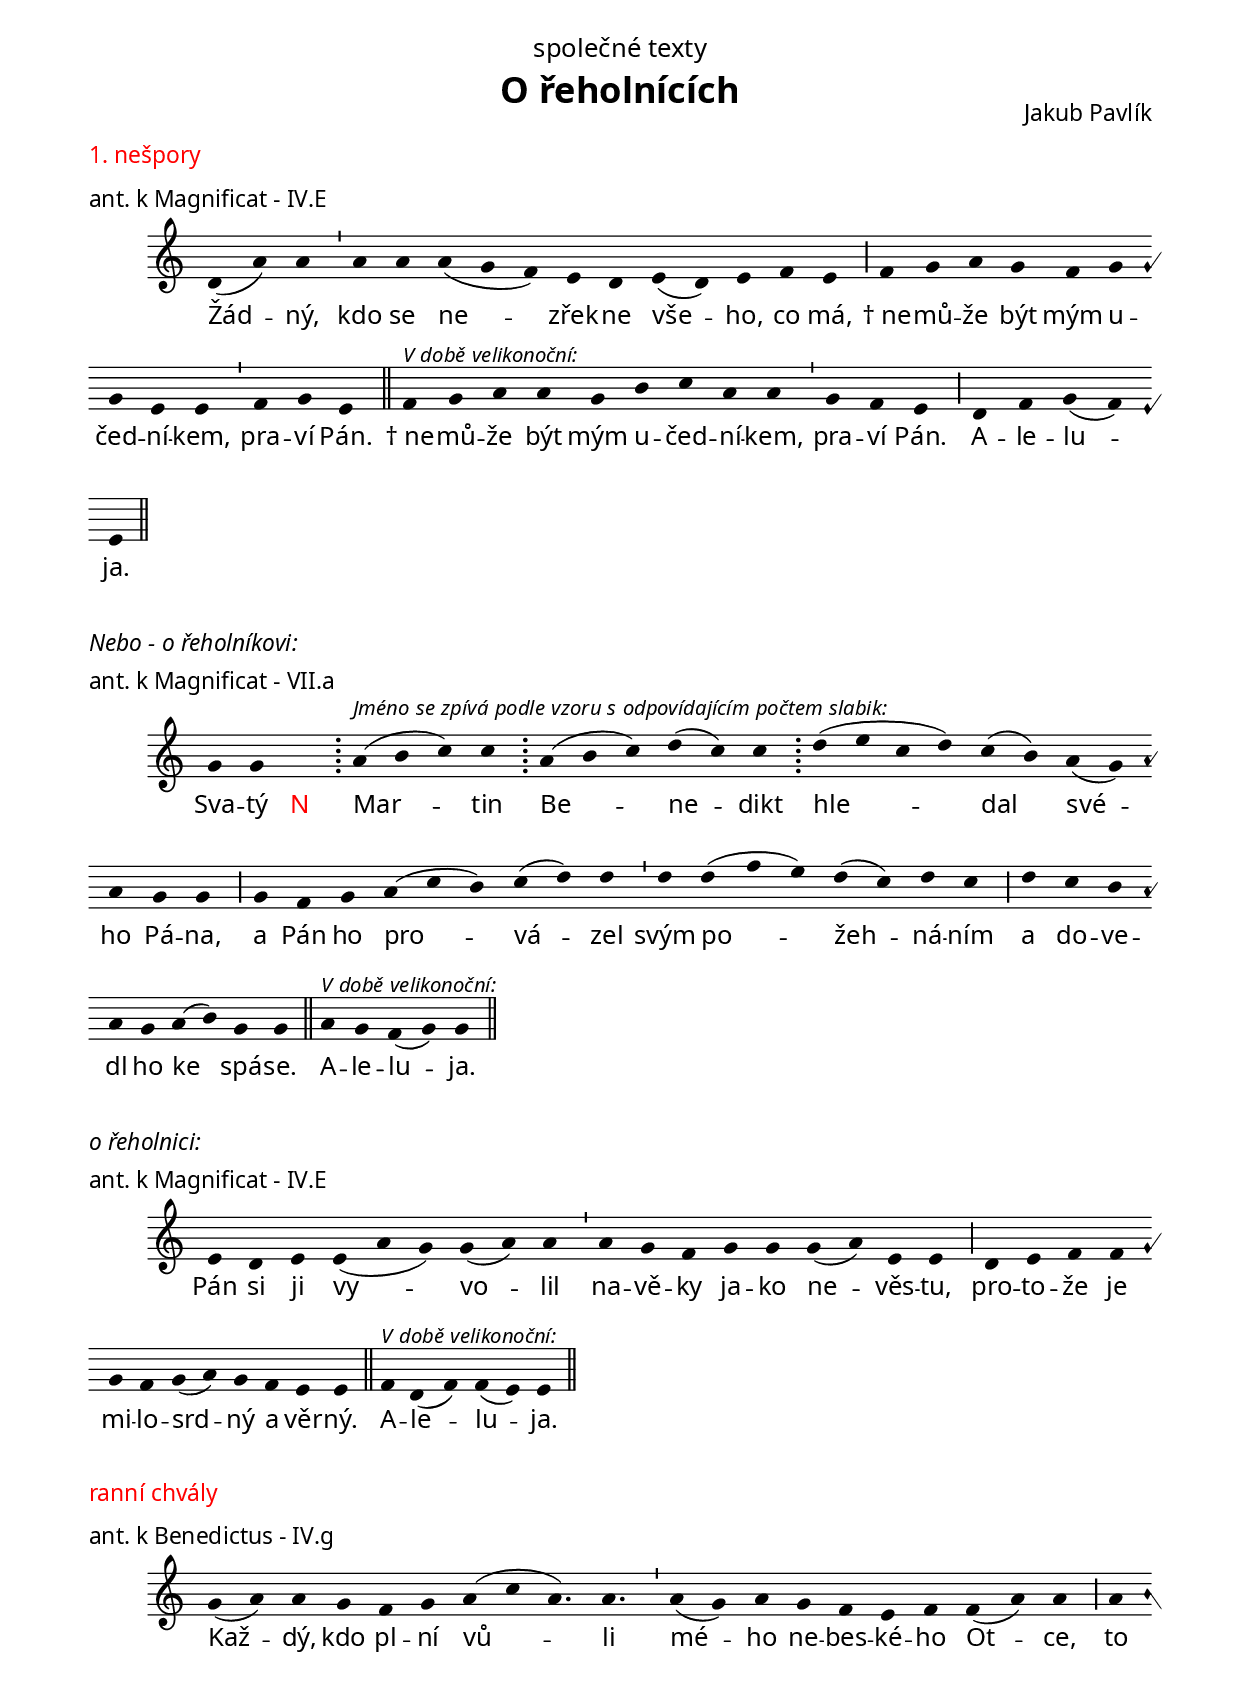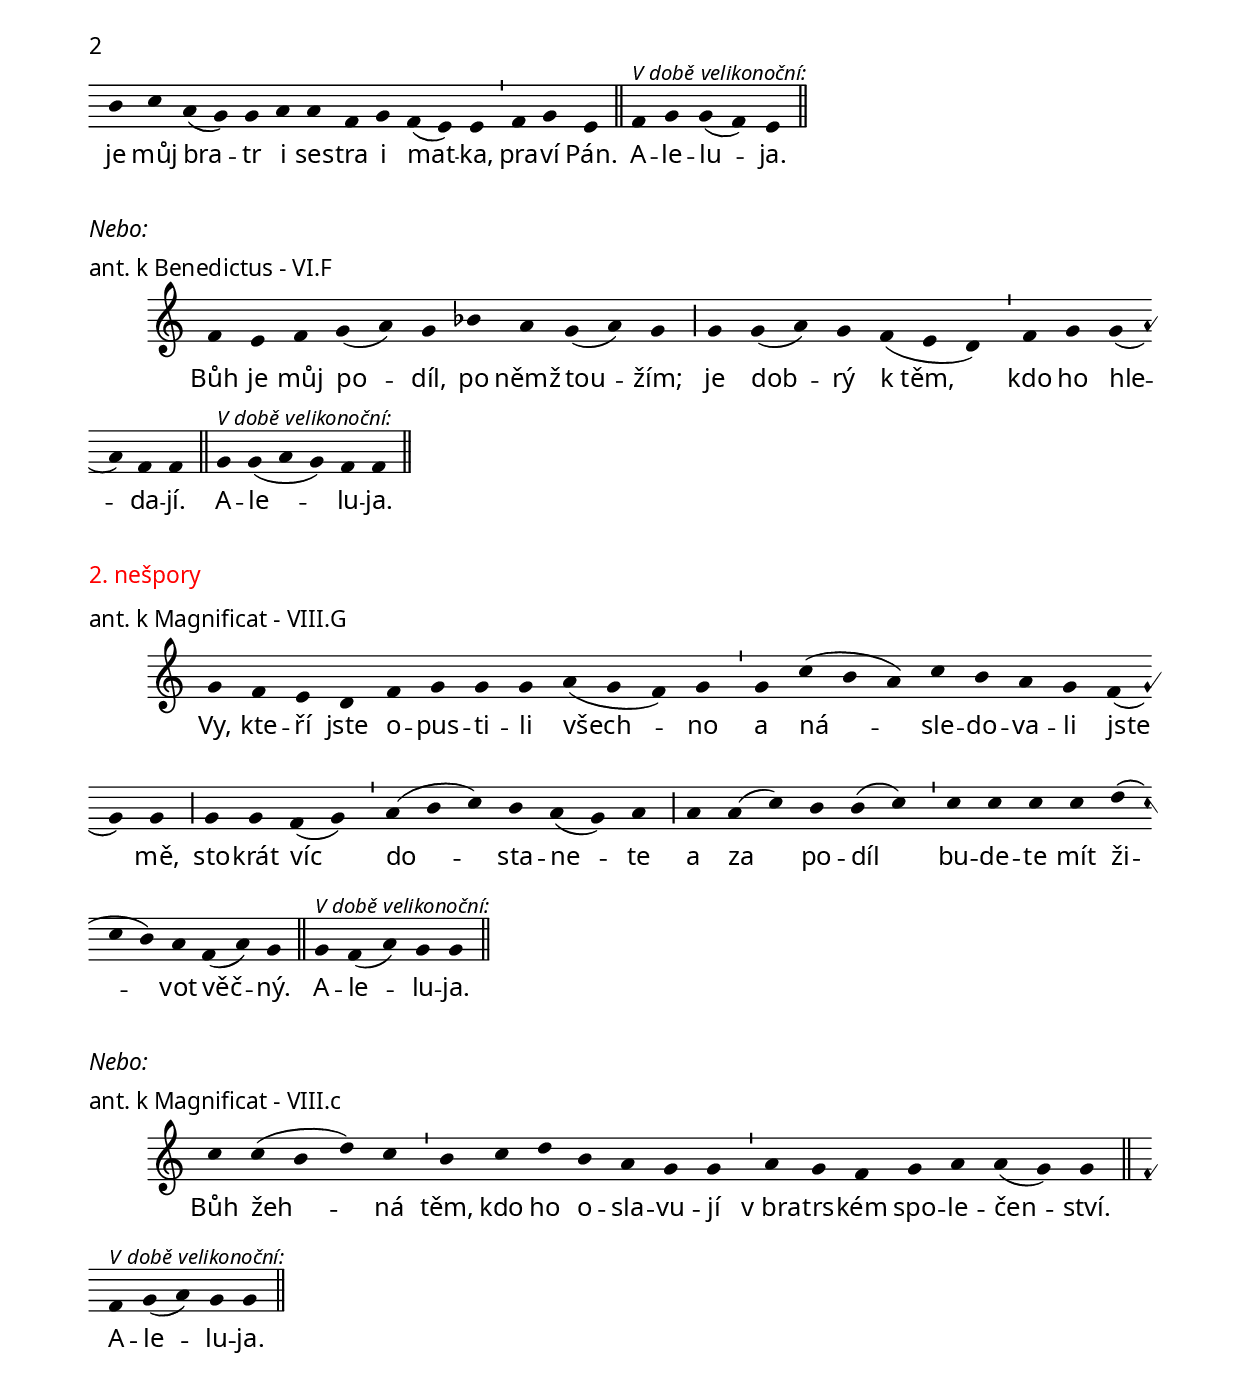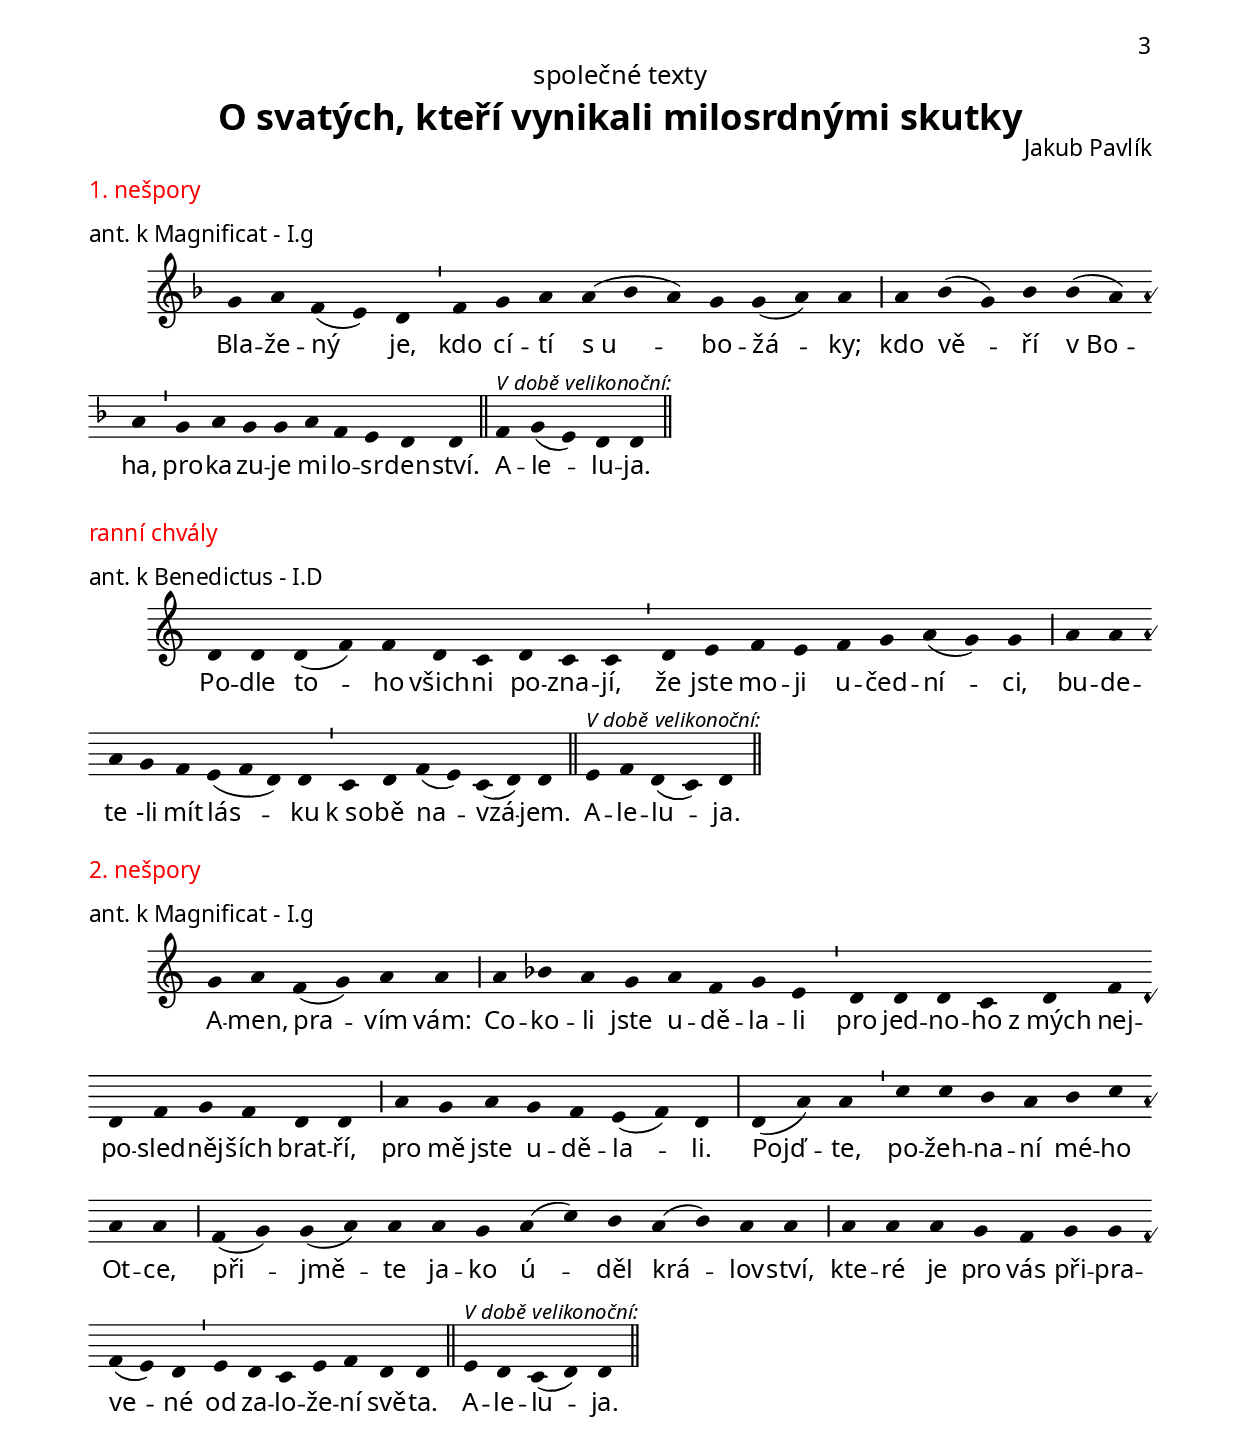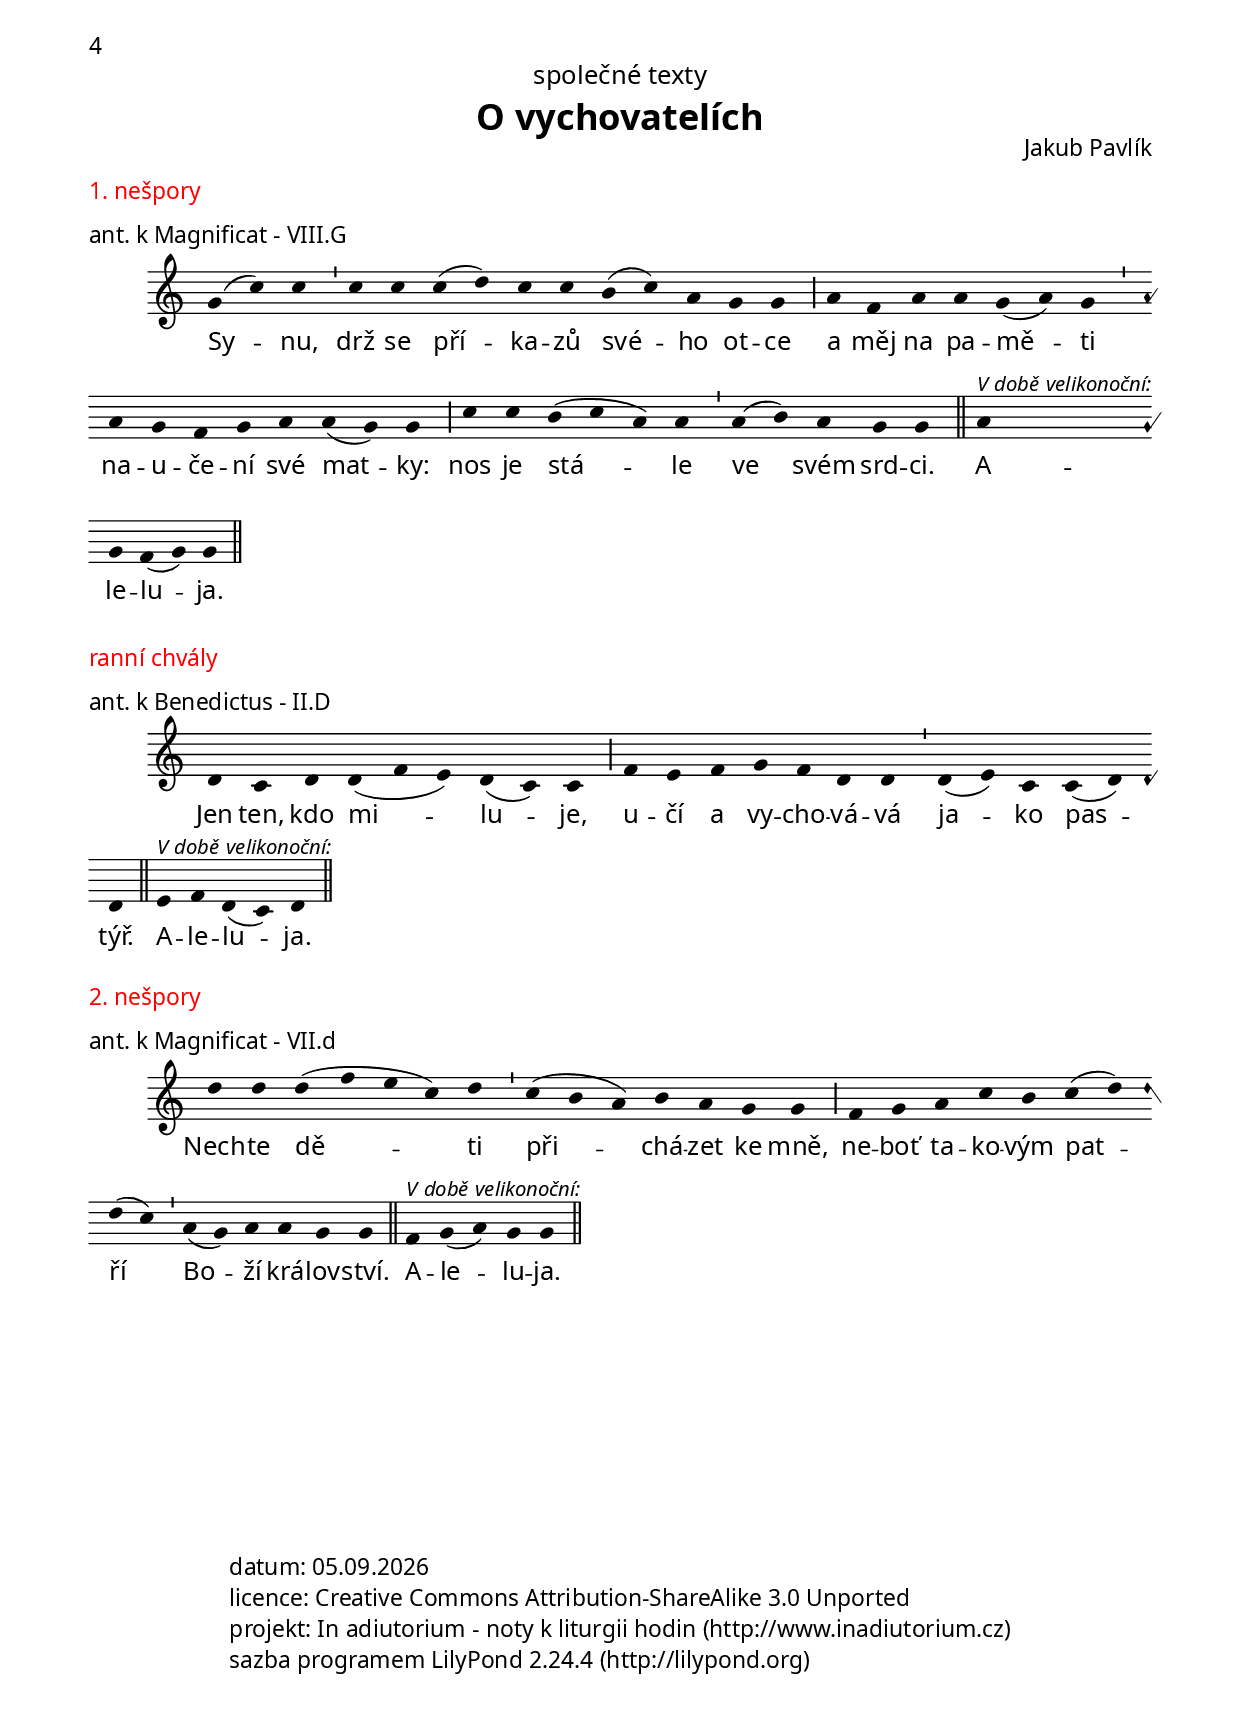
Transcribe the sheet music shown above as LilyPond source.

\version "2.19.28"

\include "../spolecne.ly"
\include "../dilyresponsorii.ly"

\header {
  % subtitle = "(Svatí muži a ženy - podskupiny)"
  composer = "Jakub Pavlík"
}

\bookpart {
  \header {
    title = \markup\titleCommune "O řeholnících"
  }

  \markup {\nadpisHodinka {"1. nešpory"}}

  \score {
    \relative c' {
      \choralniRezim
      d4( a') a \barMin a a a( g f) e d e( d) e f e \barMaior
      f g a g f g g e e \barMin f g e \barFinalis
      f^\markup\rubrVelikAleluja g a a g b c a a \barMin g f e \barMaior
      d f g( f) e \barFinalis
    }
    \addlyrics {
      Žád -- ný, kdo se ne -- zřek -- ne vše -- ho, co má,
      \markup{\Dagger ne} -- mů -- že být mým u -- čed -- ní -- kem, pra -- ví Pán.
      \markup{\Dagger ne} -- mů -- že být mým u -- čed -- ní -- kem, pra -- ví Pán.
      A -- le -- lu -- ja.
    }
    \header {
      quid = "ant. k Magnificat"
      modus = "IV"
      differentia = "E"
      psalmus = ""
      id = "rehol-amag1"
      fial = "sanktoral/0825benediktabratri.ly#aben?zacatek&+aleluja"
      piece = \markup {\sestavTitulekBezZalmu}
    }
  }

  \markup\italic{Nebo - o řeholníkovi:}

  \score {
    \relative c'' {
      \choralniRezim
      g4 g \neviditelna g \bar ";"
      a(^\markup\rubrJmenoSvateho b c) c \bar ";"
      a( b c) d( c) c \bar ";"
      d( e c d) c( b) a( g) a g g \barMaior
      g f g a( c b) c( d) d \barMin d d( f e) d( c) d c \barMaior
      d c b a g a( b) g g \barFinalis

      a^\markup\rubrVelikAleluja g f( g) g \barFinalis
    }
    \addlyrics {
      Sva -- tý \markup\Nomen
      Mar -- tin
      Be -- ne -- dikt
      hle -- dal své -- ho Pá -- na,
      a Pán ho pro -- vá -- zel svým po -- žeh -- ná -- ním
      a do -- ve -- dl ho ke spá -- se.

      A -- le -- lu -- ja.
    }
    \header {
      quid = "ant. k Magnificat"
      modus = "VII"
      differentia = "a"
      psalmus = ""
      id = "rehol-amag2"
      fons = "11.7. sv. Benedikt, k Magnificat; upraveno, přidáno aleluja"
      piece = \markup {\sestavTitulekBezZalmu}
    }
  }

  \markup\italic{o řeholnici:}

  \score {
    \relative c' {
      \choralniRezim
      e4 d e e( a g) g( a) a \barMin a g f g g g( a) e e \barMaior
      d e f f g f g( a) g f e e \barFinalis

      f^\markup\rubrVelikAleluja d( f) f( e) e \barFinalis
    }
    \addlyrics {
      Pán si ji vy -- vo -- lil na -- vě -- ky ja -- ko ne -- věs -- tu,
      pro -- to -- že je mi -- lo -- srd -- ný a věr -- ný.

      A -- le -- lu -- ja.
    }
    \header {
      quid = "ant. k Magnificat"
      modus = "IV"
      differentia = "E"
      psalmus = ""
      id = "rehol-amag3"
      piece = \markup {\sestavTitulekBezZalmu}
    }
  }

  \markup {\nadpisHodinka {"ranní chvály"}}

  \score {
    \relative c'' {
      \choralniRezim
      g4( a) a g f g a( c a4.) a \barMin
      a4( g) a g f e f f( a) a \barMaior
      a b c a( g) g a a f g f( e) e \barMin
      f g e \barFinalis

      f^\markup\rubrVelikAleluja g g( f) e \barFinalis
    }
    \addlyrics {
      Kaž -- dý, kdo pl -- ní vů -- li
      mé -- ho ne -- bes -- ké -- ho Ot -- ce,
      to je můj bra -- tr i ses -- tra i mat -- ka,
      pra -- ví Pán.

      A -- le -- lu -- ja.
    }
    \header {
      quid = "ant. k Benedictus"
      modus = "IV"
      differentia = "g"
      psalmus = ""
      id = "rehol-aben1"
      fons = "zacatek prevzat z:"
      fial = "antifony/velikonoce_tyden4_3utery.ly#rch-a1?jen zacatek"
      piece = \markup {\sestavTitulekBezZalmu}
    }
  }

  \markup\italic{Nebo:}

  \score {
    \relative c' {
      \choralniRezim
      f4 e f g( a) g bes a g( a) g \barMaior
      g g( a) g f( e d) \barMin f g g( a) f f \barFinalis

      g^\markup\rubrVelikAleluja g( a g) f f \barFinalis
    }
    \addlyrics {
      Bůh je můj po -- díl, po němž tou -- žím;
      je dob -- rý k_těm, kdo ho hle -- da -- jí.

      A -- le -- lu -- ja.
    }
    \header {
      quid = "ant. k Benedictus"
      modus = "VI"
      differentia = "F"
      psalmus = ""
      id = "rehol-aben2"
      piece = \markup {\sestavTitulekBezZalmu}
    }
  }

  \markup {\nadpisHodinka {"2. nešpory"}}

  \score {
    \relative c'' {
      \choralniRezim
      g f e d f g g g a( g f) g \barMin
      g c( b a) c b a g f( g) g \barMaior
      g g f( g) \barMin a( b c) b a( g) a \barMaior
      a a( c) b b( c) \barMin c c c c d( c b) a f( a) g \barFinalis

      g^\markup\rubrVelikAleluja f( a) g g \barFinalis
    }
    \addlyrics {
      Vy, kte -- ří jste o -- pus -- ti -- li všech -- no
      a ná -- sle -- do -- va -- li jste mě,
      sto -- krát víc do -- sta -- ne -- te
      a za po -- díl bu -- de -- te mít ži -- vot věč -- ný.

      A -- le -- lu -- ja.
    }
    \header {
      quid = "ant. k Magnificat"
      modus = "VIII"
      differentia = "G"
      psalmus = ""
      id = "rehol-ne2-amag1"
      fial = "sanktoral/0825benediktabratri.ly#amag?+aleluja"
      fons = "+ pridano aleluja"
      piece = \markup {\sestavTitulekBezZalmu}
    }
  }

  \markup\italic{Nebo:}

  \score {
    \relative c'' {
      \choralniRezim
      c4 c( b d) c \barMin
      b c d b a g g \barMin
      a g f g a a( g) g \barFinalis

      f^\markup\rubrVelikAleluja g( a) g g \barFinalis
    }
    \addlyrics {
      Bůh žeh -- ná
      těm, kdo ho o -- sla -- vu -- jí
      v_bra -- trs -- kém spo -- le -- čen -- ství.

      A -- le -- lu -- ja.
    }
    \header {
      quid = "ant. k Magnificat"
      modus = "VIII"
      differentia = "c"
      psalmus = ""
      id = "rehol-ne2-amag2"
      piece = \markup {\sestavTitulekBezZalmu}
    }
  }
}

\bookpart {
  \header {
    title = \markup\titleCommune "O svatých, kteří vynikali milosrdnými skutky"
  }

  \markup {\nadpisHodinka {"1. nešpory"}}

  \score {
    \relative c'' {
      \choralniRezim
      \key f \major
      g4 a f( e) d \barMin f g a a( bes a) g g( a) a \barMaior
      a bes( g) bes bes( a) a \barMin g a g g a f e d d \barFinalis

      f^\markup\rubrVelikAleluja g( e) d d \barFinalis
    }
    \addlyrics {
      Bla -- že -- ný je, kdo cí -- tí s_u -- bo -- žá -- ky;
      kdo vě -- ří v_Bo -- ha, pro -- ka -- zu -- je mi -- lo -- sr -- den -- ství.

      A -- le -- lu -- ja.
    }
    \header {
      quid = "ant. k Magnificat"
      modus = "I"
      differentia = "g"
      psalmus = ""
      id = "milo-amag"
      piece = \markup {\sestavTitulekBezZalmu}
    }
  }

  \markup {\nadpisHodinka {"ranní chvály"}}

  \score {
    \relative c' {
      \choralniRezim
      d4 d d( f) f d c d c c \barMin
      d e f e f g a( g) g \barMaior
      a a a g f e( f d) d \barMin
      c d f( e) c( d) d \barFinalis

      e^\markup\rubrVelikAleluja f d( c) d \barFinalis
    }
    \addlyrics {
      Po -- dle to -- ho všich -- ni po -- zna -- jí,
      že jste mo -- ji u -- čed -- ní -- ci,
      bu -- de -- te -li mít lás -- ku
      k_so -- bě na -- vzá -- jem.

      A -- le -- lu -- ja.
    }
    \header {
      quid = "ant. k Benedictus"
      modus = "I"
      differentia = "D"
      psalmus = ""
      fial = "antifony/velikonoce_nedeleC.ly#vmagii"
      id = "milo-aben"
      piece = \markup {\sestavTitulekBezZalmu}
    }
  }

  \markup {\nadpisHodinka {"2. nešpory"}}

  \score {
    \relative c'' {
      \choralniRezim
      g4 a f( g) a a \barMaior
      a bes a g a f g e \barMin
      d d d c d f d f g f d d \barMaior
      a' g a g f e( f) d \barMax

      d( a') a \barMin c c b a b c a a \barMaior
      f( g) g( a) a a g a( c) b a( b) a a \barMaior
      a a a g f g g f( e) d \barMin
      e d c e f d d \barFinalis

      e^\markup\rubrVelikAleluja d c( d) d \barFinalis
    }
    \addlyrics {
      A -- men, pra -- vím vám:
      Co -- ko -- li jste u -- dě -- la -- li
      pro jed -- no -- ho z_mých nej -- po -- sled -- něj -- ších brat -- ří,
      pro mě jste u -- dě -- la -- li.

      Pojď -- te, po -- žeh -- na -- ní mé -- ho Ot -- ce,
      při -- jmě -- te ja -- ko ú -- děl krá -- lov -- ství,
      kte -- ré je pro vás při -- pra -- ve -- né
      od za -- lo -- že -- ní svě -- ta.

      A -- le -- lu -- ja.
    }
    \header {
      quid = "ant. k Magnificat"
      modus = "I"
      differentia = "g"
      psalmus = ""
      id = "milo-ne2-amag"
      piece = \markup {\sestavTitulekBezZalmu}
    }
  }
}

\bookpart {
  \header {
    title = \markup\titleCommune "O vychovatelích"
  }

  \markup {\nadpisHodinka {"1. nešpory"}}

  \score {
    \relative c'' {
      \choralniRezim
      g4( c) c \barMin c c c( d) c c b( c) a g g \barMaior
      a f a a g( a) g \barMin a g f g a a( g) g \barMaior
      c c b( c a) a \barMin a( b) a g g \barFinalis

      a^\markup\rubrVelikAleluja g f( g) g \barFinalis
    }
    \addlyrics {
      Sy -- nu, drž se pří -- ka -- zů své -- ho ot -- ce
      a měj na pa -- mě -- ti na -- u -- če -- ní své mat -- ky:
      nos je stá -- le ve svém srd -- ci.

      A -- le -- lu -- ja.
    }
    \header {
      quid = "ant. k Magnificat"
      modus = "VIII"
      differentia = "G"
      psalmus = ""
      id = "vych-amag"
      piece = \markup {\sestavTitulekBezZalmu}
    }
  }

  \markup {\nadpisHodinka {"ranní chvály"}}

  \score {
    \relative c' {
      \choralniRezim
      d4 c d d( f e) d( c) c \barMaior
      f e f g f d d \barMin d( e) c c( d) d \barFinalis

      e^\markup\rubrVelikAleluja f d( c) d \barFinalis
    }
    \addlyrics {
      Jen ten, kdo mi -- lu -- je,
      u -- čí a vy -- cho -- vá -- vá ja -- ko pas -- týř.

      A -- le -- lu -- ja.
    }
    \header {
      quid = "ant. k Benedictus"
      modus = "II"
      differentia = "D"
      psalmus = ""
      id = "vych-aben"
      piece = \markup {\sestavTitulekBezZalmu}
    }
  }

  \markup {\nadpisHodinka {"2. nešpory"}}

  \score {
    \relative c'' {
      \choralniRezim
      d4 d d( f e c) d \barMin c( b a) b a g g \barMaior
      f g a c b c( d) d( c) \barMin a( g) a a g g \barFinalis

      f^\markup\rubrVelikAleluja g( a) g g \barFinalis
    }
    \addlyrics {
      Nech -- te dě -- ti při -- chá -- zet ke mně,
      ne -- boť ta -- ko -- vým pat -- ří Bo -- ží krá -- lov -- ství.

      A -- le -- lu -- ja.
    }
    \header {
      quid = "ant. k Magnificat"
      modus = "VII"
      differentia = "d"
      psalmus = ""
      fial = "antifony/mezidobi_nedeleB_21_30.ly#ne27b-rch-ben?+aleluja"
      id = "vych-ne2-amag"
      piece = \markup {\sestavTitulekBezZalmu}
    }
  }
}